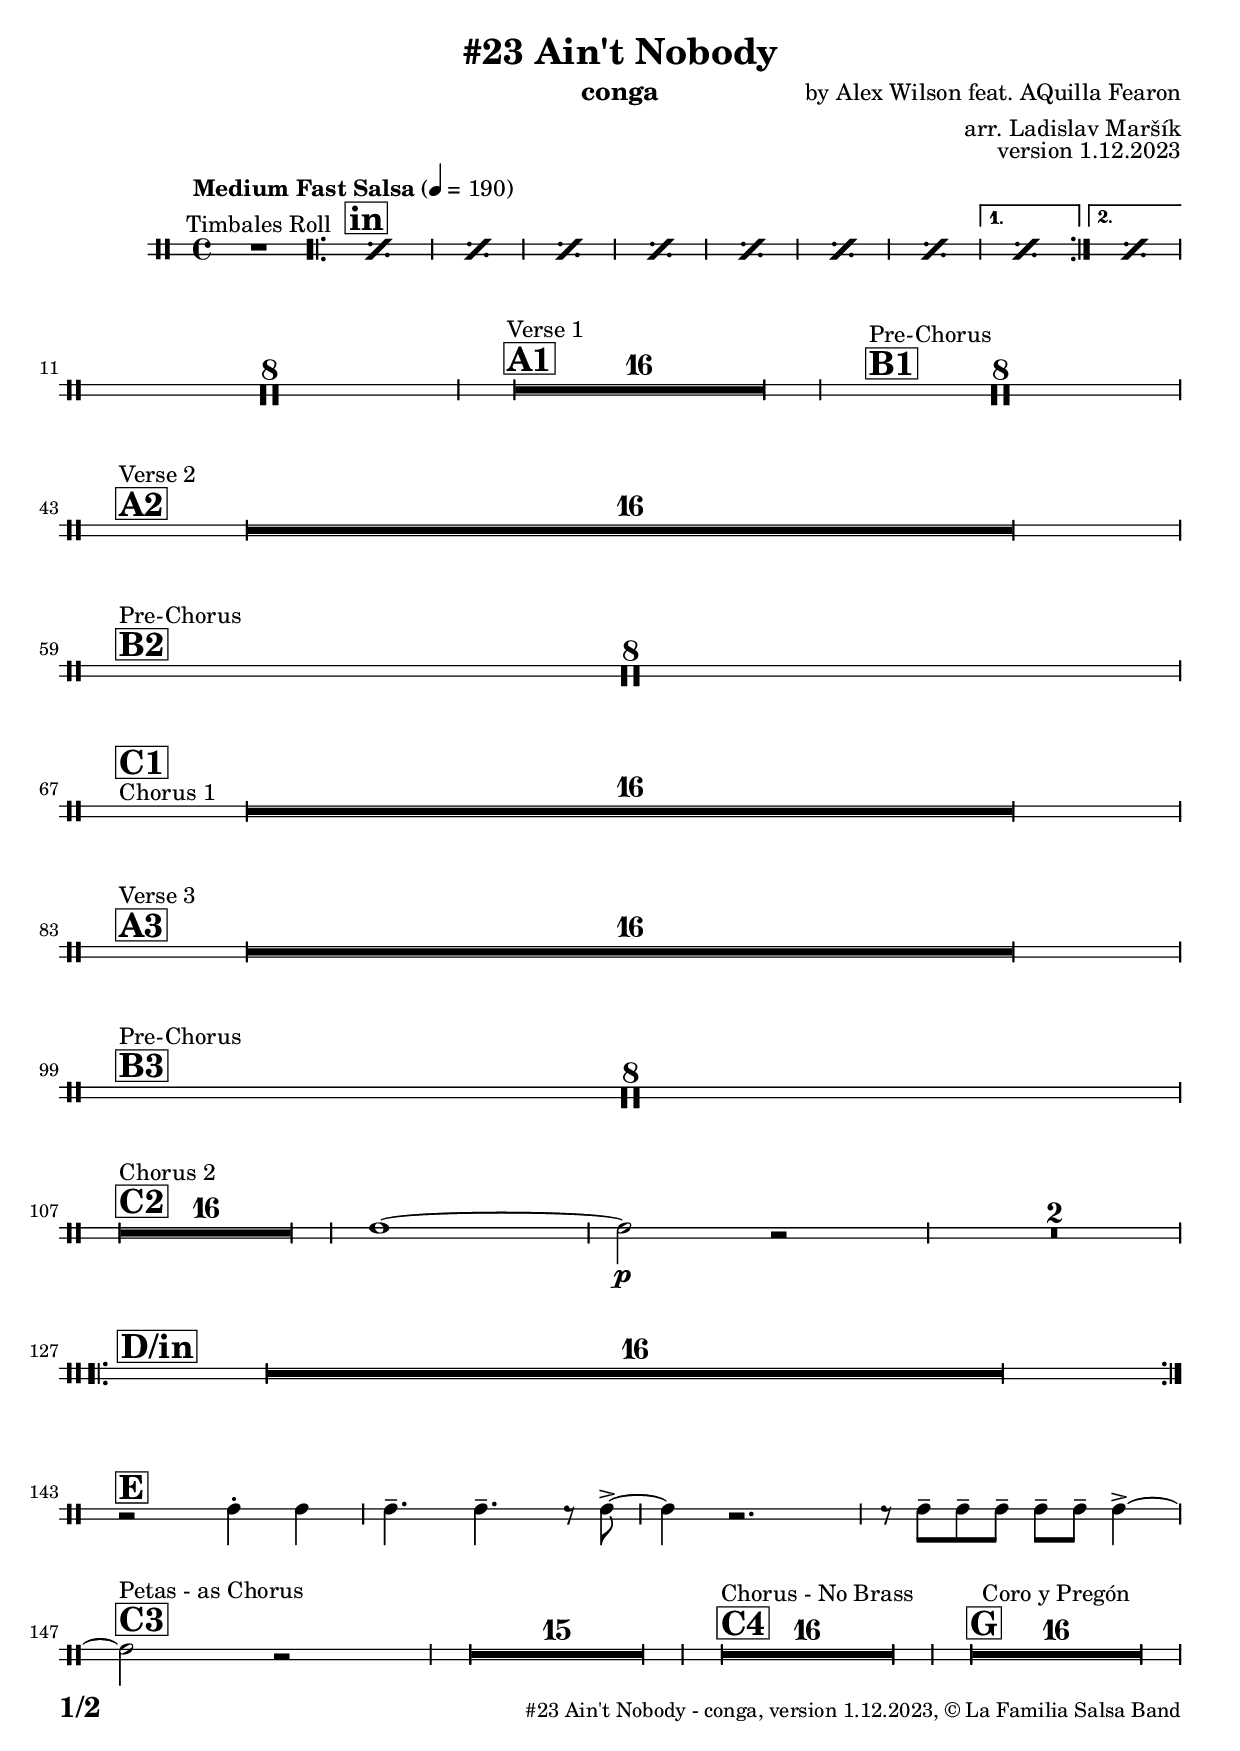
\version "2.24.0"

% Sheet revision 2022_09

\header {
  title = "#23 Ain't Nobody"
  instrument = "conga"
  composer = "by Alex Wilson feat. AQuilla Fearon"
  arranger = "arr. Ladislav Maršík"
  opus = "version 1.12.2023"
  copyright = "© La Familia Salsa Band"
}

inst =
#(define-music-function
  (string)
  (string?)
  #{ <>^\markup \abs-fontsize #16 \bold \box #string #})

makePercent = #(define-music-function (note) (ly:music?)
                 (make-music 'PercentEvent 'length (ly:music-length note)))

#(define (test-stencil grob text)
   (let* ((orig (ly:grob-original grob))
          (siblings (ly:spanner-broken-into orig)) ; have we been split?
          (refp (ly:grob-system grob))
          (left-bound (ly:spanner-bound grob LEFT))
          (right-bound (ly:spanner-bound grob RIGHT))
          (elts-L (ly:grob-array->list (ly:grob-object left-bound 'elements)))
          (elts-R (ly:grob-array->list (ly:grob-object right-bound 'elements)))
          (break-alignment-L
           (filter
            (lambda (elt) (grob::has-interface elt 'break-alignment-interface))
            elts-L))
          (break-alignment-R
           (filter
            (lambda (elt) (grob::has-interface elt 'break-alignment-interface))
            elts-R))
          (break-alignment-L-ext (ly:grob-extent (car break-alignment-L) refp X))
          (break-alignment-R-ext (ly:grob-extent (car break-alignment-R) refp X))
          (num
           (markup text))
          (num
           (if (or (null? siblings)
                   (eq? grob (car siblings)))
               num
               (make-parenthesize-markup num)))
          (num (grob-interpret-markup grob num))
          (num-stil-ext-X (ly:stencil-extent num X))
          (num-stil-ext-Y (ly:stencil-extent num Y))
          (num (ly:stencil-aligned-to num X CENTER))
          (num
           (ly:stencil-translate-axis
            num
            (+ (interval-length break-alignment-L-ext)
               (* 0.5
                  (- (car break-alignment-R-ext)
                     (cdr break-alignment-L-ext))))
            X))
          (bracket-L
           (markup
            #:path
            0.1 ; line-thickness
            `((moveto 0.5 ,(* 0.5 (interval-length num-stil-ext-Y)))
              (lineto ,(* 0.5
                          (- (car break-alignment-R-ext)
                             (cdr break-alignment-L-ext)
                             (interval-length num-stil-ext-X)))
                      ,(* 0.5 (interval-length num-stil-ext-Y)))
              (closepath)
              (rlineto 0.0
                       ,(if (or (null? siblings) (eq? grob (car siblings)))
                            -1.0 0.0)))))
          (bracket-R
           (markup
            #:path
            0.1
            `((moveto ,(* 0.5
                          (- (car break-alignment-R-ext)
                             (cdr break-alignment-L-ext)
                             (interval-length num-stil-ext-X)))
                      ,(* 0.5 (interval-length num-stil-ext-Y)))
              (lineto 0.5
                      ,(* 0.5 (interval-length num-stil-ext-Y)))
              (closepath)
              (rlineto 0.0
                       ,(if (or (null? siblings) (eq? grob (last siblings)))
                            -1.0 0.0)))))
          (bracket-L (grob-interpret-markup grob bracket-L))
          (bracket-R (grob-interpret-markup grob bracket-R))
          (num (ly:stencil-combine-at-edge num X LEFT bracket-L 0.4))
          (num (ly:stencil-combine-at-edge num X RIGHT bracket-R 0.4)))
     num))

#(define-public (Measure_attached_spanner_engraver context)
   (let ((span '())
         (finished '())
         (event-start '())
         (event-stop '()))
     (make-engraver
      (listeners ((measure-counter-event engraver event)
                  (if (= START (ly:event-property event 'span-direction))
                      (set! event-start event)
                      (set! event-stop event))))
      ((process-music trans)
       (if (ly:stream-event? event-stop)
           (if (null? span)
               (ly:warning "You're trying to end a measure-attached spanner but you haven't started one.")
               (begin (set! finished span)
                 (ly:engraver-announce-end-grob trans finished event-start)
                 (set! span '())
                 (set! event-stop '()))))
       (if (ly:stream-event? event-start)
           (begin (set! span (ly:engraver-make-grob trans 'MeasureCounter event-start))
             (set! event-start '()))))
      ((stop-translation-timestep trans)
       (if (and (ly:spanner? span)
                (null? (ly:spanner-bound span LEFT))
                (moment<=? (ly:context-property context 'measurePosition) ZERO-MOMENT))
           (ly:spanner-set-bound! span LEFT
                                  (ly:context-property context 'currentCommandColumn)))
       (if (and (ly:spanner? finished)
                (moment<=? (ly:context-property context 'measurePosition) ZERO-MOMENT))
           (begin
            (if (null? (ly:spanner-bound finished RIGHT))
                (ly:spanner-set-bound! finished RIGHT
                                       (ly:context-property context 'currentCommandColumn)))
            (set! finished '())
            (set! event-start '())
            (set! event-stop '()))))
      ((finalize trans)
       (if (ly:spanner? finished)
           (begin
            (if (null? (ly:spanner-bound finished RIGHT))
                (set! (ly:spanner-bound finished RIGHT)
                      (ly:context-property context 'currentCommandColumn)))
            (set! finished '())))
       (if (ly:spanner? span)
           (begin
            (ly:warning "I think there's a dangling measure-attached spanner :-(")
            (ly:grob-suicide! span)
            (set! span '())))))))

\layout {
  \context {
    \Staff
    \consists #Measure_attached_spanner_engraver
    \override MeasureCounter.font-encoding = #'latin1
    \override MeasureCounter.font-size = 0
    \override MeasureCounter.outside-staff-padding = 2
    \override MeasureCounter.outside-staff-horizontal-padding = #0
  }
}

repeatBracket = #(define-music-function
                  (parser location N note)
                  (number? ly:music?)
                  #{
                    \override Staff.MeasureCounter.stencil =
                    #(lambda (grob) (test-stencil grob #{ #(string-append(number->string N) "x") #} ))
                    \startMeasureCount
                    \repeat volta #N { $note }
                    \stopMeasureCount
                  #}
                  )

Congas = \new DrumVoice \drummode {
  
  \time 4/4
  \tempo "Medium Fast Salsa" 4 = 190
   
  R1 ^\markup { "Timbales Roll" }
  
  \inst "in"
  
  \repeat volta 2 { 
    \repeat percent 7 { \makePercent s1 }
  }
    \alternative { 
    {
      \makePercent s1 |
    } 
    {
      \makePercent s1 |
    }
  }
  \break
 R1*8
  
  \inst "A1"
  s1*0
  ^\markup { "Verse 1" }
  \set Score.skipBars = ##t R1*16 
  
  \inst "B1"
  s1*0
  ^\markup { "Pre-Chorus" }
  \set Score.skipBars = ##t R1*8
  
  \break
    \inst "A2" 
  s1*0
  ^\markup { "Verse 2" }
   R1*16
  \break
  \inst "B2"
    s1*0
  ^\markup { "Pre-Chorus" }
  R1*8
  \break
  s1*0
  ^\markup { "Chorus 1" }
  \inst "C1"
    R1*16
  \break

  \inst "A3"
  s1*0 ^\markup { "Verse 3" } 
    R1*16 \break 

  \inst "B3"
  s1*0 ^\markup { "Pre-Chorus" }
  R1*8 \break
  
  \inst "C2"
    s1*0 ^\markup { "Chorus 2" }
  
  R1*16
  cgh1 ~ |
   cgh2 \p r2 |
  R1 * 2 \break
  
  \inst "D/in"
  \repeat volta 2 { 
    R1*16 \break
  }
  
  \inst "E"
  r2  cgh4 -.  cgh |
   cgh4. --  cgh4. -- r8  cgh8 -> ~ |
   cgh4 r2. |
  r8  cgh --  cgh --  cgh --  cgh --  cgh --  cgh4 -> ~ | \break
  
  \inst "C3"
   cgh2 ^\markup { "Petas - as Chorus" } r2 |
  R1*15
  \inst "C4"
  s1*0
  ^\markup { "Chorus - No Brass" }
  R1 * 16 | 
  \inst "G"
  R1 * 16 ^\markup { "Coro y Pregón" }  | \break
  \inst "H"
  s1*0
  ^\markup { "Petas + Pregón" }
  R1*8
  R1*6
   cgh1 |
   cgh2.  cgh4 |
  
  \label #'lastPage
  \bar "|."  
}

\score {
  \compressMMRests \new StaffGroup <<
    \new DrumStaff \with {
      drumStyleTable = #congas-style
      \override StaffSymbol.line-count = #2
      \override BarLine.bar-extent = #'(-1 . 1)
      \consists "Volta_engraver"
    }
    <<
      \Congas
    >>
  >>
  \layout {
    \context {
      \Score
      \remove "Volta_engraver"
    }
  }
}

\paper {
  system-system-spacing =
  #'((basic-distance . 14)
     (minimum-distance . 10)
     (padding . 1)
     (stretchability . 60))
  between-system-padding = #2
  bottom-margin = 5\mm

  print-page-number = ##t
  print-first-page-number = ##t
  oddHeaderMarkup = \markup \fill-line { " " }
  evenHeaderMarkup = \markup \fill-line { " " }
  oddFooterMarkup = \markup {
    \fill-line {
      \bold \fontsize #2
      \concat { \fromproperty #'page:page-number-string "/" \page-ref #'lastPage "0" "?" }

      \fontsize #-1
      \concat { \fromproperty #'header:title " - " \fromproperty #'header:instrument ", " \fromproperty #'header:opus ", " \fromproperty #'header:copyright }
    }
  }
  evenFooterMarkup = \markup {
    \fill-line {
      \fontsize #-1
      \concat { \fromproperty #'header:title " - " \fromproperty #'header:instrument ", " \fromproperty #'header:opus ", " \fromproperty #'header:copyright }

      \bold \fontsize #2
      \concat { \fromproperty #'page:page-number-string "/" \page-ref #'lastPage "0" "?" }
    }
  }
}